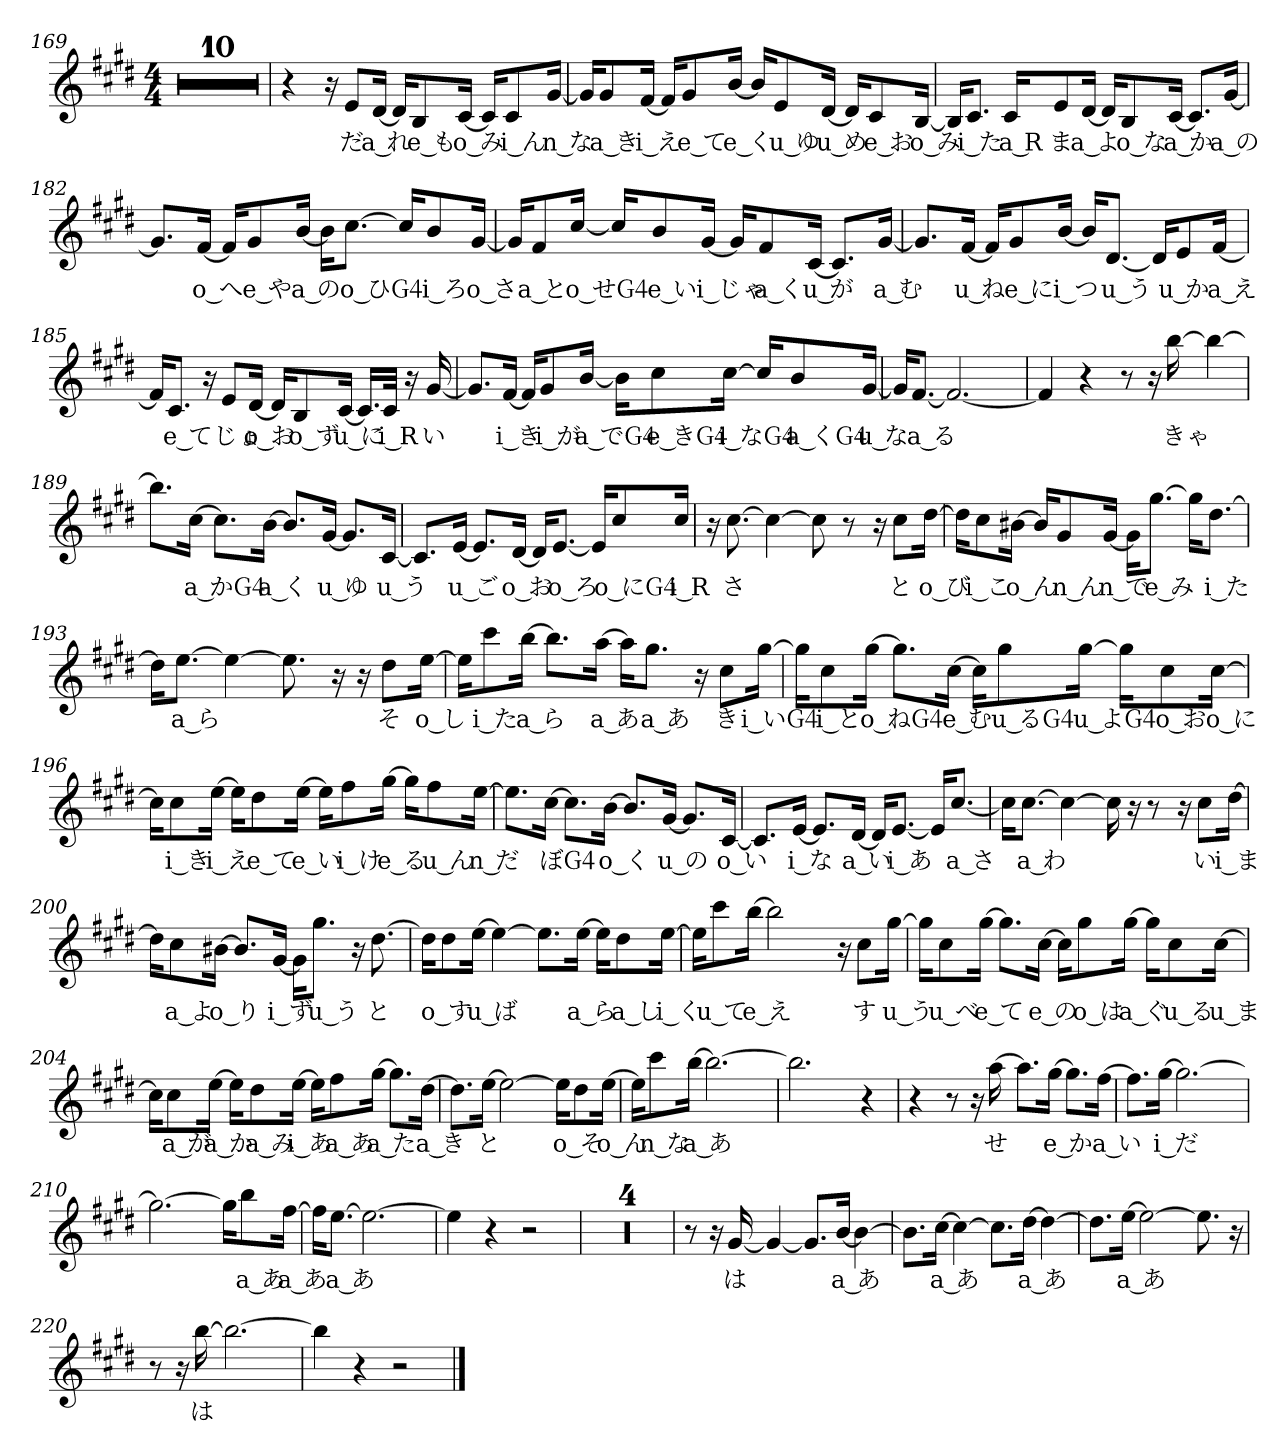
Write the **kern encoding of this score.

**kern	**text
*part1	*part1
*staff1	*staff1
*clefG2	*
*k[f#c#g#d#]	*
*M4/4	*
=169	=169
1r	.
=170	=170
1r	.
=171	=171
1r	.
=172	=172
1r	.
=173	=173
1r	.
=174	=174
1r	.
=175	=175
1r	.
=176	=176
1r	.
=177	=177
1r	.
=178	=178
1r	.
=179	=179
4r	.
16r	.
8eL	- だ
[16d#Jk	a れ
16d#KL]	.
8B	e も
[16c#Jk	o み
16c#KL]	.
8c#	i ん
[16g#Jk	n な
=180	=180
16g#KL]	.
8g#	a き
[16f#Jk	i え
16f#KL]	.
8g#	e て
[16bJk	e く
16bKL]	.
8e	u ゆ
[16d#Jk	u め
16d#KL]	.
8c#	e お
[16BJk	o み
=181	=181
16BKL]	.
8.c#J	i た
16c#KL	a R
8e	- ま
[16d#Jk	a よ
16d#KL]	.
8B	o な
[16c#Jk	a か
8.c#L]	.
[16g#Jk	a の
=182	=182
8.g#L]	.
[16f#Jk	o へ
16f#KL]	.
8g#	e や
[16bJk	a の
16bKL]	.
[8.cc#J	o ひG4
16cc#KL]	.
8b	i ろ
[16g#Jk	o さ
=183	=183
16g#KL]	.
8f#	a と
[16cc#Jk	o せG4
16cc#KL]	.
8b	e い
[16g#Jk	i じゃ
16g#KL]	.
8f#	a く
[16c#Jk	u が
8.c#L]	.
[16g#Jk	a む
=184	=184
8.g#L]	.
[16f#Jk	u ね
16f#KL]	.
8g#	e に
[16bJk	i つ
16bKL]	.
[8.d#J	u う
16d#KL]	.
8e	u か
[16f#Jk	a え
=185	=185
16f#KL]	.
8.c#J	e て
16r	.
8eL	- じょ
[16d#Jk	o お
16d#KL]	.
8B	o ず
[16c#Jk	u に
16.c#LL]	.
32c#JJk	i R
16r	.
[16g#	- い
=186	=186
8.g#L]	.
[16f#Jk	i き
16f#KL]	.
8g#	i が
[16bJk	a でG4
16bKL]	.
8cc#	e きG4
[16cc#Jk	i なG4
16cc#KL]	.
8b	a くG4
[16g#Jk	u な
=187	=187
16g#KL]	.
[8.f#J	a る
2.f#_	.
=188	=188
4f#]	.
4r	.
8r	.
16r	.
[16bb	- きゃ
4bb_	.
=189	=189
8.bbL]	.
[16cc#Jk	a かG4
8.cc#L]	.
[16bJk	a く
8.bL]	.
[16g#Jk	u ゆ
8.g#L]	.
[16c#Jk	u う
=190	=190
8.c#L]	.
[16eJk	u ご
8.eL]	.
[16d#Jk	o お
16d#KL]	.
[8.eJ	o ろ
16eKL]	.
8cc#	o にG4
16cc#Jk	i R
=191	=191
16r	.
[8.cc#	- さ
4cc#_	.
8cc#]	.
8r	.
16r	.
8cc#L	- と
[16dd#Jk	o び
=192	=192
16dd#KL]	.
8cc#	i こ
[16b#XJk	o ん
16b#KL]	.
8g#	n ん
[16g#Jk	n で
16g#KL]	.
[8.gg#J	e み
16gg#KL]	.
[8.dd#J	i た
=193	=193
16dd#KL]	.
[8.eeJ	a ら
4ee_	.
8.ee]	.
16r	.
16r	.
8dd#L	- そ
[16eeJk	o し
=194	=194
16eeKL]	.
8ccc#	i た
[16bbJk	a ら
8.bbL]	.
[16aaJk	a あ
16aaKL]	.
8.gg#J	a あ
16r	.
8cc#L	- き
[16gg#Jk	i いG4
=195	=195
16gg#KL]	.
8cc#	i と
[16gg#Jk	o ねG4
8.gg#L]	.
[16cc#Jk	e む
16cc#KL]	.
8gg#	u るG4
[16gg#Jk	u よG4
16gg#KL]	.
8cc#	o お
[16cc#Jk	o に
=196	=196
16cc#KL]	.
8cc#	i き
[16eeJk	i え
16eeKL]	.
8dd#	e て
[16eeJk	e い
16eeKL]	.
8ff#	i け
[16gg#Jk	e る
16gg#KL]	.
8ff#	u ん
[16eeJk	n だ
=197	=197
8.eeL]	.
[16cc#Jk	- ぼG4
8.cc#L]	.
[16bJk	o く
8.bL]	.
[16g#Jk	u の
8.g#L]	.
[16c#Jk	o い
=198	=198
8.c#L]	.
[16eJk	i な
8.eL]	.
[16d#Jk	a い
16d#KL]	.
[8.eJ	i あ
16eKL]	.
[8.cc#J	a さ
=199	=199
16cc#KL]	.
[8.cc#J	a わ
4cc#_	.
16cc#]	.
16r	.
8r	.
16r	.
8cc#L	- い
[16dd#Jk	i ま
=200	=200
16dd#KL]	.
8cc#	a よ
[16b#XJk	o り
8.b#L]	.
[16g#Jk	i ず
16g#KL]	.
8.gg#J	u う
16r	.
[8.dd#	- と
=201	=201
16dd#KL]	.
8dd#	o す
[16eeJk	u ば
4ee_	.
8.eeL]	.
[16eeJk	a ら
16eeKL]	.
8dd#	a し
[16eeJk	i く
=202	=202
16eeKL]	.
8ccc#	u て
[16bbJk	e え
2bb]	.
16r	.
8cc#L	- す
[16gg#Jk	u う
=203	=203
16gg#KL]	.
8cc#	u べ
[16gg#Jk	e て
8.gg#L]	.
[16cc#Jk	e の
16cc#KL]	.
8gg#	o は
[16gg#Jk	a ぐ
16gg#KL]	.
8cc#	u る
[16cc#Jk	u ま
=204	=204
16cc#KL]	.
8cc#	a が
[16eeJk	a か
16eeKL]	.
8dd#	a み
[16eeJk	i あ
16eeKL]	.
8ff#	a あ
[16gg#Jk	a た
8.gg#L]	.
[16dd#Jk	a き
=205	=205
8.dd#L]	.
[16eeJk	- と
2ee_	.
16eeKL]	.
8dd#	o そ
[16eeJk	o ん
=206	=206
16eeKL]	.
8ccc#	n な
[16bbJk	a あ
2.bb_	.
=207	=207
2.bb]	.
4r	.
=208	=208
4r	.
8r	.
16r	.
[16aa	- せ
8.aaL]	.
[16gg#Jk	e か
8.gg#L]	.
[16ff#Jk	a い
=209	=209
8.ff#L]	.
[16gg#Jk	i だ
2.gg#_	.
=210	=210
2.gg#_	.
16gg#KL]	.
8bb	a あ
[16ff#Jk	a あ
=211	=211
16ff#KL]	.
[8.eeJ	a あ
2.ee_	.
=212	=212
4ee]	.
4r	.
2r	.
=213	=213
1r	.
=214	=214
1r	.
=215	=215
1r	.
=216	=216
1r	.
=217	=217
8r	.
16r	.
[16g#	- は
4g#_	.
8.g#L]	.
[16bJk	a あ
4b_	.
=218	=218
8.bL]	.
[16cc#Jk	a あ
4cc#_	.
8.cc#L]	.
[16dd#Jk	a あ
4dd#_	.
=219	=219
8.dd#L]	.
[16eeJk	a あ
2ee_	.
8.ee]	.
16r	.
=220	=220
8r	.
16r	.
[16bb	- は
2.bb_	.
=221	=221
4bb]	.
4r	.
2r	.
==	==
*-	*-
